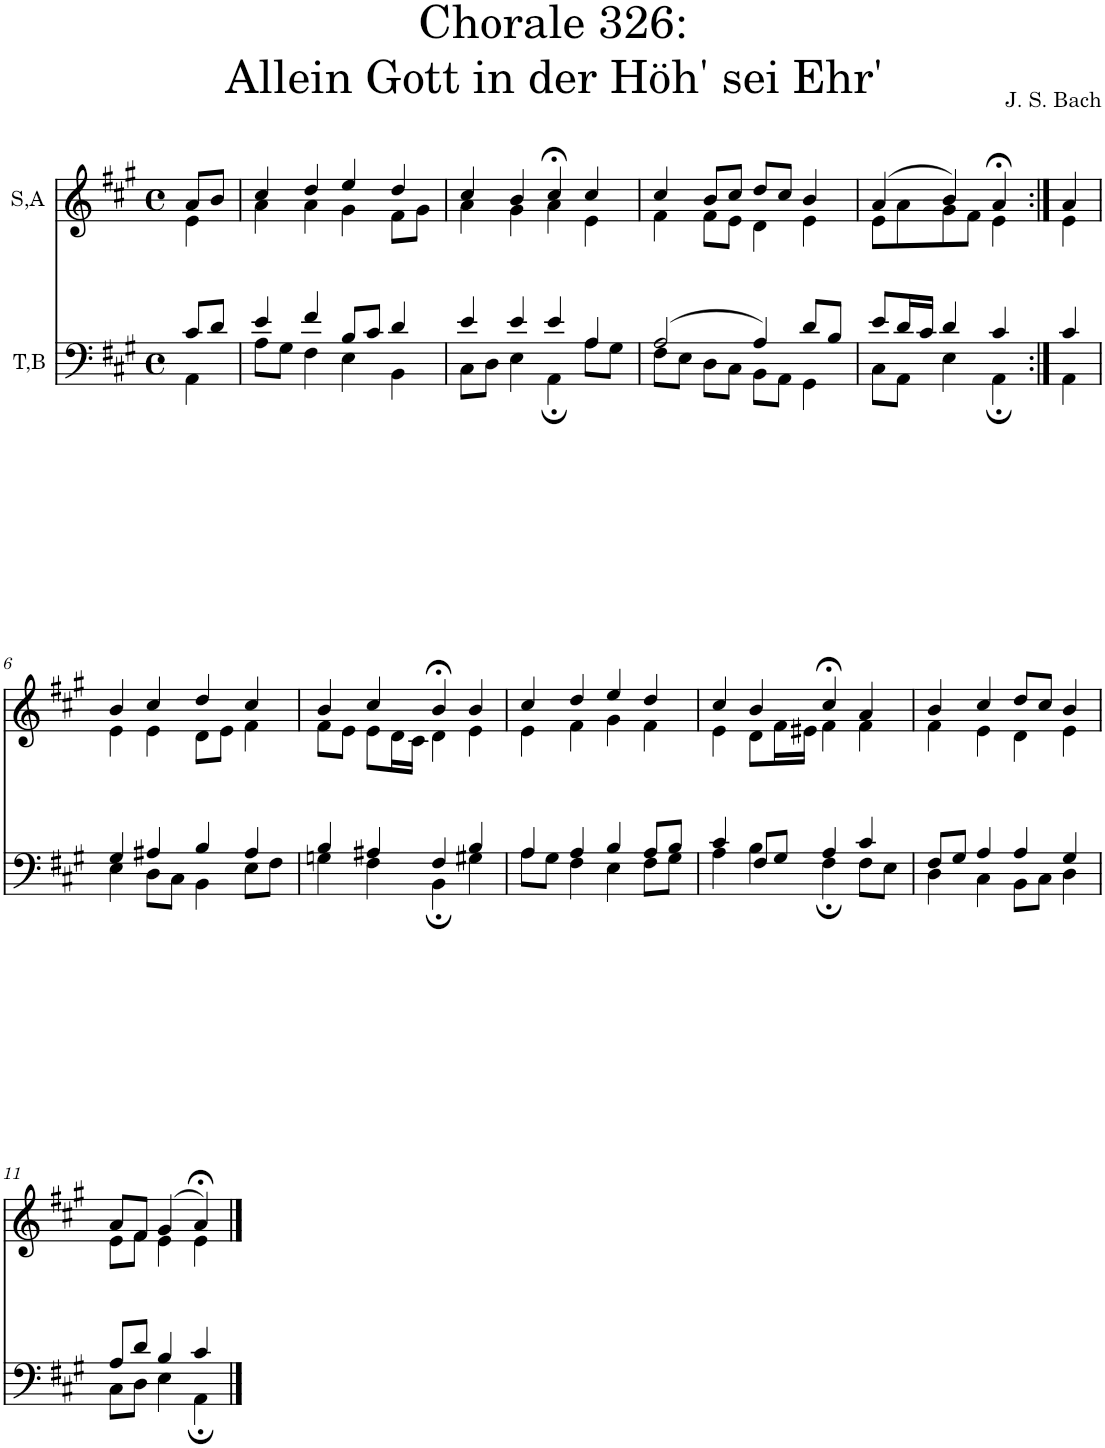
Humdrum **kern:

**kern	**kern
*part2	*part1
*staff2	*staff1
*I"T,B	*I"S,A
*clefF4	*clefG2
*k[f#c#g#]	*k[f#c#g#]
*M4/4	*M4/4
*met(c)	*met(c)
=	=
*^	*^
8c#/L	4AA\	8a/L	4e\
8d/J	.	8b/J	.
=1	=1	=1	=1
4e/	8A\L	4cc#/	4a\
.	8G#\J	.	.
4f#/	4F#\	4dd/	4a\
8B/L	4E\	4ee/	4g#\
8c#/J	.	.	.
4d/	4BB\	4dd/	8f#\L
.	.	.	8g#\J
=2	=2	=2	=2
4e/	8C#\L	4cc#/	4a\
.	8D\J	.	.
4e/	4E\	4b/	4g#\
4e/	4AA;\	4cc#;</	4a\
4A/	8A\L	4cc#/	4e\
.	8G#\J	.	.
=3	=3	=3	=3
(>2A/	8F#\L	4cc#/	4f#\
.	8E\J	.	.
.	8D\L	8b/L	8f#\L
.	8C#\J	8cc#/J	8e\J
4A/)	8BB\L	8dd/L	4d\
.	8AA\J	8cc#/J	.
8d/L	4GG#\	4b/	4e\
8B/J	.	.	.
=1283	=1283	=1283	=1283
8e/L	8C#\L	(>4a/	8e\L
16d/L	8AA\J	.	8a\
16c#/JJ	.	.	.
4d/	4E\	4b/)	8g#\
.	.	.	8f#\J
4c#/	4AA;\	4a;</	4e\
=1284:|!	=1284:|!	=1284:|!	=1284:|!
4c#/	4AA\	4a/	4e\
!!LO:LB:g=z	!!
=6	=6	=6	=6
4G#/	4E\	4b/	4e\
4A#X/	8D\L	4cc#/	4e\
.	8C#\J	.	.
4B/	4BB\	4dd/	8d\L
.	.	.	8e\J
4A#/	8E\L	4cc#/	4f#\
.	8F#\J	.	.
=7	=7	=7	=7
4B/	4Gn\	4b/	8f#\L
.	.	.	8e\J
4A#X/	4F#\	4cc#/	8e\L
.	.	.	16d\L
.	.	.	16c#\JJ
4F#/	4BB;\	4b;</	4d\
4B/	4G#X\	4b/	4e\
=8	=8	=8	=8
4A/	8A\L	4cc#/	4e\
.	8G#\J	.	.
4A/	4F#\	4dd/	4f#\
4B/	4E\	4ee/	4g#\
8A/L	8F#\L	4dd/	4f#\
8B/J	8G#\J	.	.
=9	=9	=9	=9
4c#/	4A\	4cc#/	4e\
8F#/L	4B\	4b/	8d\L
8G#/J	.	.	16f#\L
.	.	.	16e#X\JJ
4A/	4F#;\	4cc#;</	4f#\
4c#/	8F#\L	4a/	4f#\
.	8E\J	.	.
=10	=10	=10	=10
8F#/L	4D\	4b/	4f#\
8G#/J	.	.	.
4A/	4C#\	4cc#/	4e\
4A/	8BB\L	8dd/L	4d\
.	8C#\J	8cc#/J	.
4G#/	4D\	4b/	4e\
!!LO:LB:g=z	!!
=11	=11	=11	=11
8A/L	8C#\L	8a/L	8e\L
8d/J	8D\J	8f#/J	8f#\J
4B/	4E\	(>4g#/	4e\
4c#/	4AA;\	4a;</)	4e\
*v	*v	*	*
*	*v	*v
==	==
*-	*-
